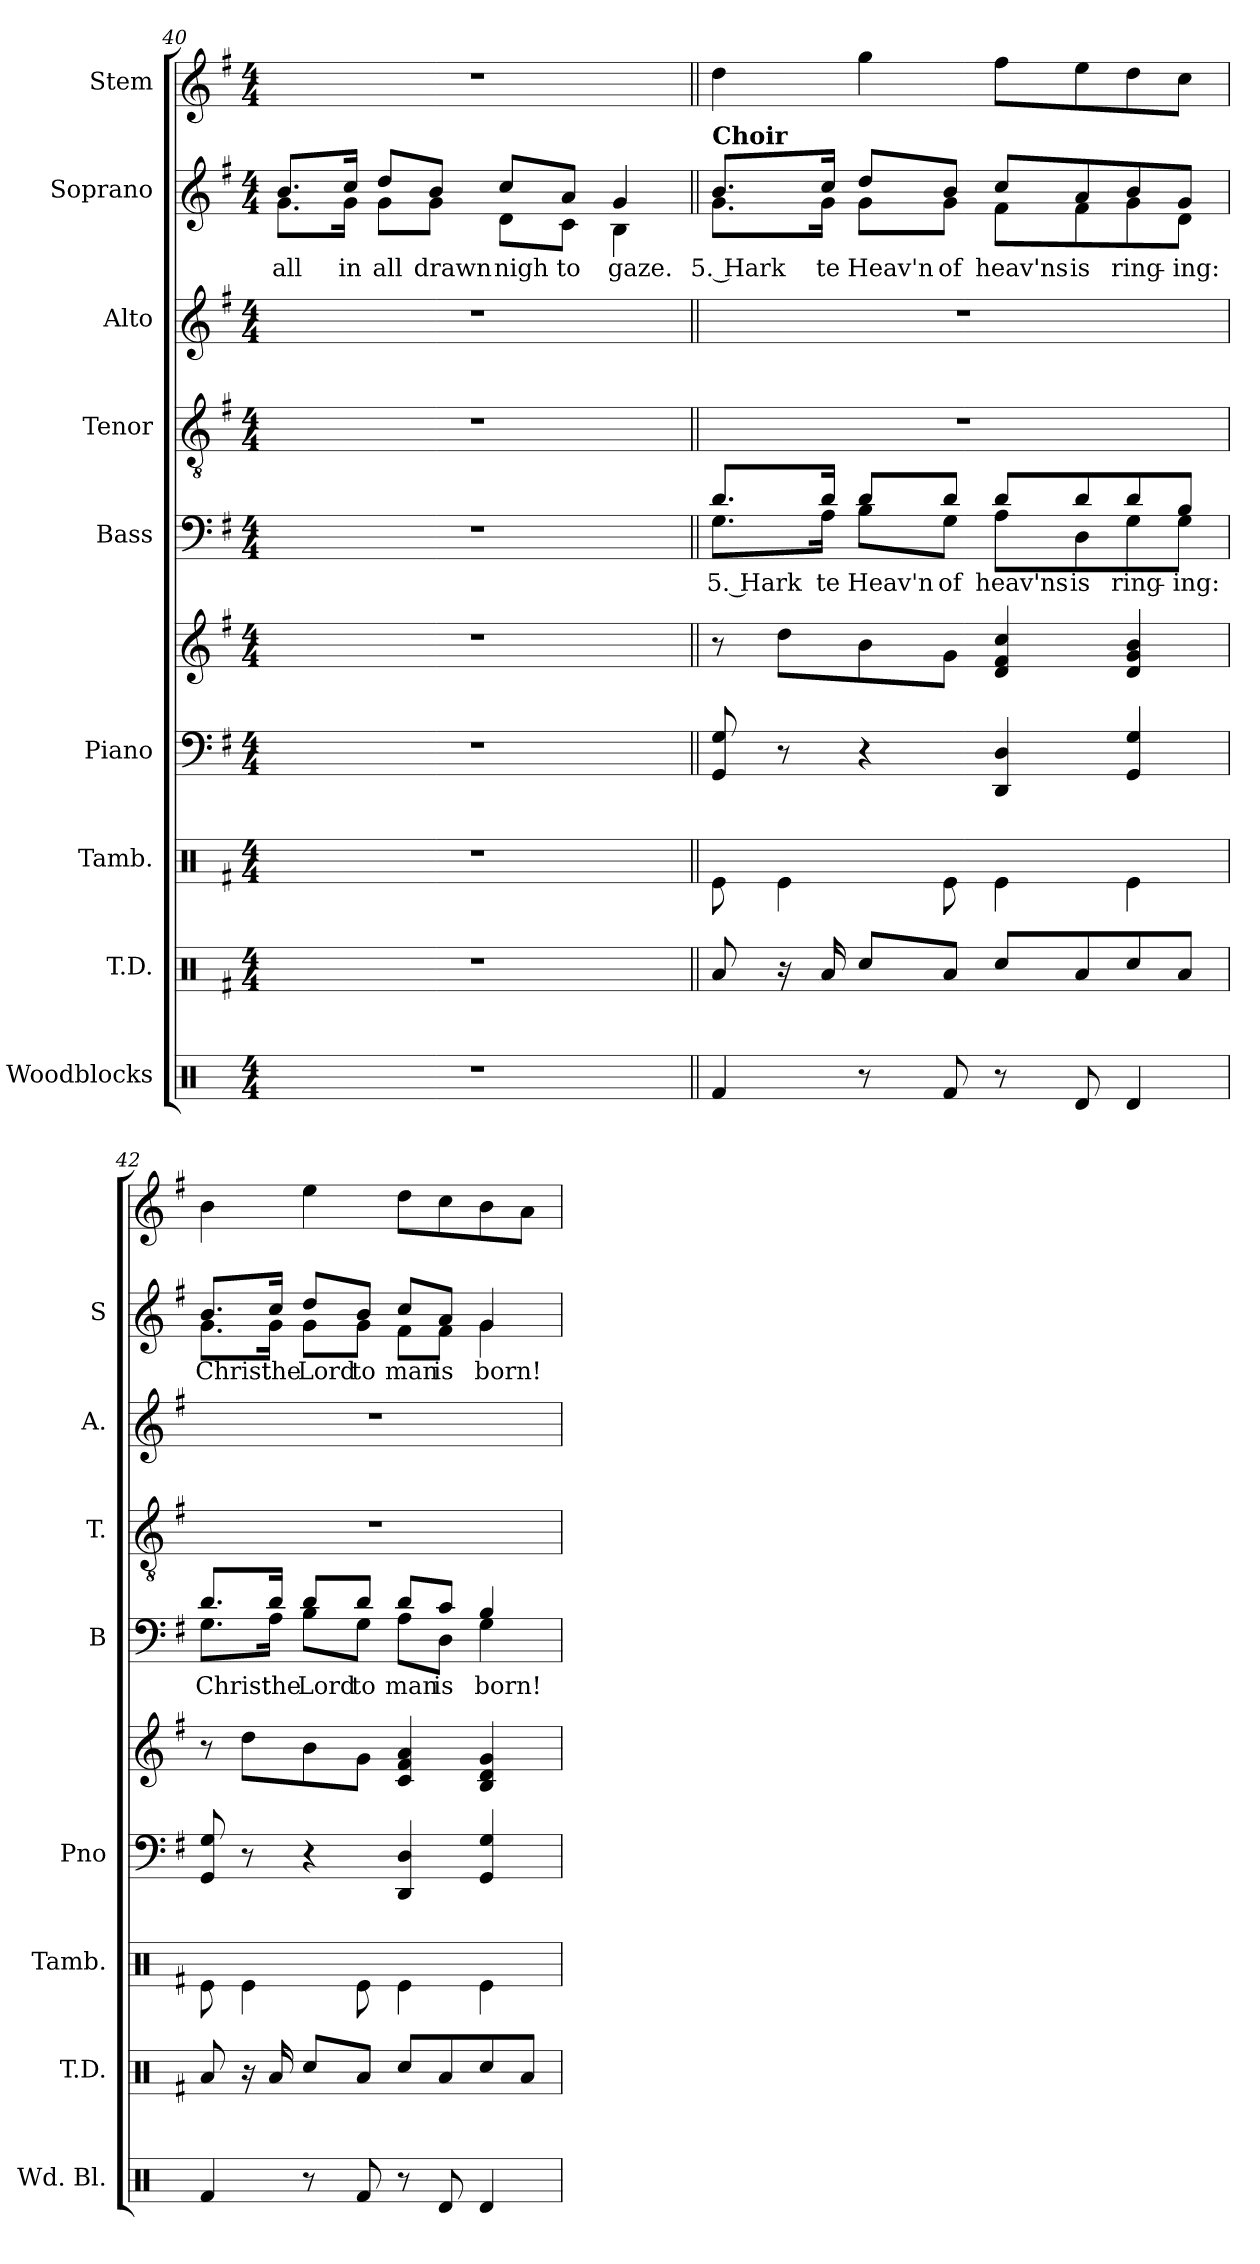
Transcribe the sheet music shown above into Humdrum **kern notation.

**kern	**kern	**kern	**kern	**kern	**kern	**text	**kern	**kern	**kern	**text	**kern
*part9	*part8	*part7	*part6	*part6	*part5	*part5	*part4	*part3	*part2	*part2	*part1
*staff10	*staff9	*staff8	*staff7	*staff6	*staff5	*staff5	*staff4	*staff3	*staff2	*staff2	*staff1
*I"Woodblocks	*I"T.D.	*I"Tamb.	*I"Piano	*	*I"Bass	*	*I"Tenor	*I"Alto	*I"Soprano	*	*I"Stem
*I'Wd. Bl.	*I'T.D.	*I'Tamb.	*I'Pno	*	*I'B	*	*I'T.	*I'A.	*I'S	*	*
*clefX	*clefX	*clefX	*clefF4	*clefG2	*clefF4	*	*clefGv2	*clefG2	*clefG2	*	*clefG2
*k[]	*k[f#]	*k[f#]	*k[f#]	*k[f#]	*k[f#]	*	*k[f#]	*k[f#]	*k[f#]	*	*k[f#]
*M4/4	*M4/4	*M4/4	*M4/4	*M4/4	*M4/4	*	*M4/4	*M4/4	*M4/4	*	*M4/4
=40	=40	=40	=40	=40	=40	=40	=40	=40	=40	=40	=40
*	*	*	*	*	*	*	*	*	*^	*	*
1r	1r	1r	1r	1r	1r	.	1r	1r	8.b/L	8.g\L	all	1r
.	.	.	.	.	.	.	.	.	16cc/Jk	16g\Jk	in	.
.	.	.	.	.	.	.	.	.	8dd/L	8g\L	all	.
.	.	.	.	.	.	.	.	.	8b/J	8g\J	drawn	.
.	.	.	.	.	.	.	.	.	8cc/L	8d\L	nigh	.
.	.	.	.	.	.	.	.	.	8a/J	8c\J	to	.
.	.	.	.	.	.	.	.	.	4gZ/	4B\	gaze.	.
!!LO:LB:g=z
=41||	=41||	=41||	=41||	=41||	=41||	=41||	=41||	=41||	=41||	=41||	=41||	=41||
*	*	*	*	*	*^	*	*	*	*	*	*	*
!	!	!	!	!	!	!	!	!	!	!LO:TX:a:B:t=Choir	!	!	!
4Rf/	8Ra/	8Re\	8GG/ 8G/	8r	8.d/L	8.G\L	5. Hark	1r	1r	8.b/L	8.g\L	5. Hark	4dd\
.	16r	4Re\	8r	8dd\L	.	.	.	.	.	.	.	.	.
.	16Ra/	.	.	.	16d/Jk	16A\Jk	te	.	.	16cc/Jk	16g\Jk	te	.
8r	8Rcc/L	.	4r	8b\	8d/L	8B\L	Heav'n	.	.	8dd/L	8g\L	Heav'n	4gg\
8Rf/	8Ra/J	8Re\	.	8g\J	8d/J	8G\J	of	.	.	8b/J	8g\J	of	.
8r	8Rcc/L	4Re\	4DD/ 4D/	4d/ 4f#/ 4cc/	8d/L	8A\L	heav'ns	.	.	8cc/L	8f#\L	heav'ns	8ff#\L
8Rd/	8Ra/	.	.	.	8d/	8D\	is	.	.	8a/	8f#\	is	8ee\
4Rd/	8Rcc/	4Re\	4GG/ 4G/	4d/ 4g/ 4b/	8d/	8G\	ring-	.	.	8b/	8g\	ring-	8dd\
.	8Ra/J	.	.	.	8B/J	8G\J	-ing:	.	.	8g/J	8d\J	-ing:	8cc\J
=42	=42	=42	=42	=42	=42	=42	=42	=42	=42	=42	=42	=42	=42
4Rf/	8Ra/	8Re\	8GG/ 8G/	8r	8.d/L	8.G\L	Christ	1r	1r	8.b/L	8.g\L	Christ	4b\
.	16r	4Re\	8r	8dd\L	.	.	.	.	.	.	.	.	.
.	16Ra/	.	.	.	16d/Jk	16A\Jk	the	.	.	16cc/Jk	16g\Jk	the	.
8r	8Rcc/L	.	4r	8b\	8d/L	8B\L	Lord	.	.	8dd/L	8g\L	Lord	4ee\
8Rf/	8Ra/J	8Re\	.	8g\J	8d/J	8G\J	to	.	.	8b/J	8g\J	to	.
8r	8Rcc/L	4Re\	4DD/ 4D/	4c/ 4f#/ 4a/	8d/L	8A\L	man	.	.	8cc/L	8f#\L	man	8dd\L
8Rd/	8Ra/	.	.	.	8c/J	8D\J	is	.	.	8a/J	8f#\J	is	8cc\
4Rd/	8Rcc/	4Re\	4GG/ 4G/	4B/ 4d/ 4g/	4B/	4G\	born!	.	.	4g/	4g\	born!	8b\
.	8Ra/J	.	.	.	.	.	.	.	.	.	.	.	8a\J
*	*	*	*	*	*v	*v	*	*	*	*v	*v	*	*
=	=	=	=	=	=	=	=	=	=	=	=
*-	*-	*-	*-	*-	*-	*-	*-	*-	*-	*-	*-
